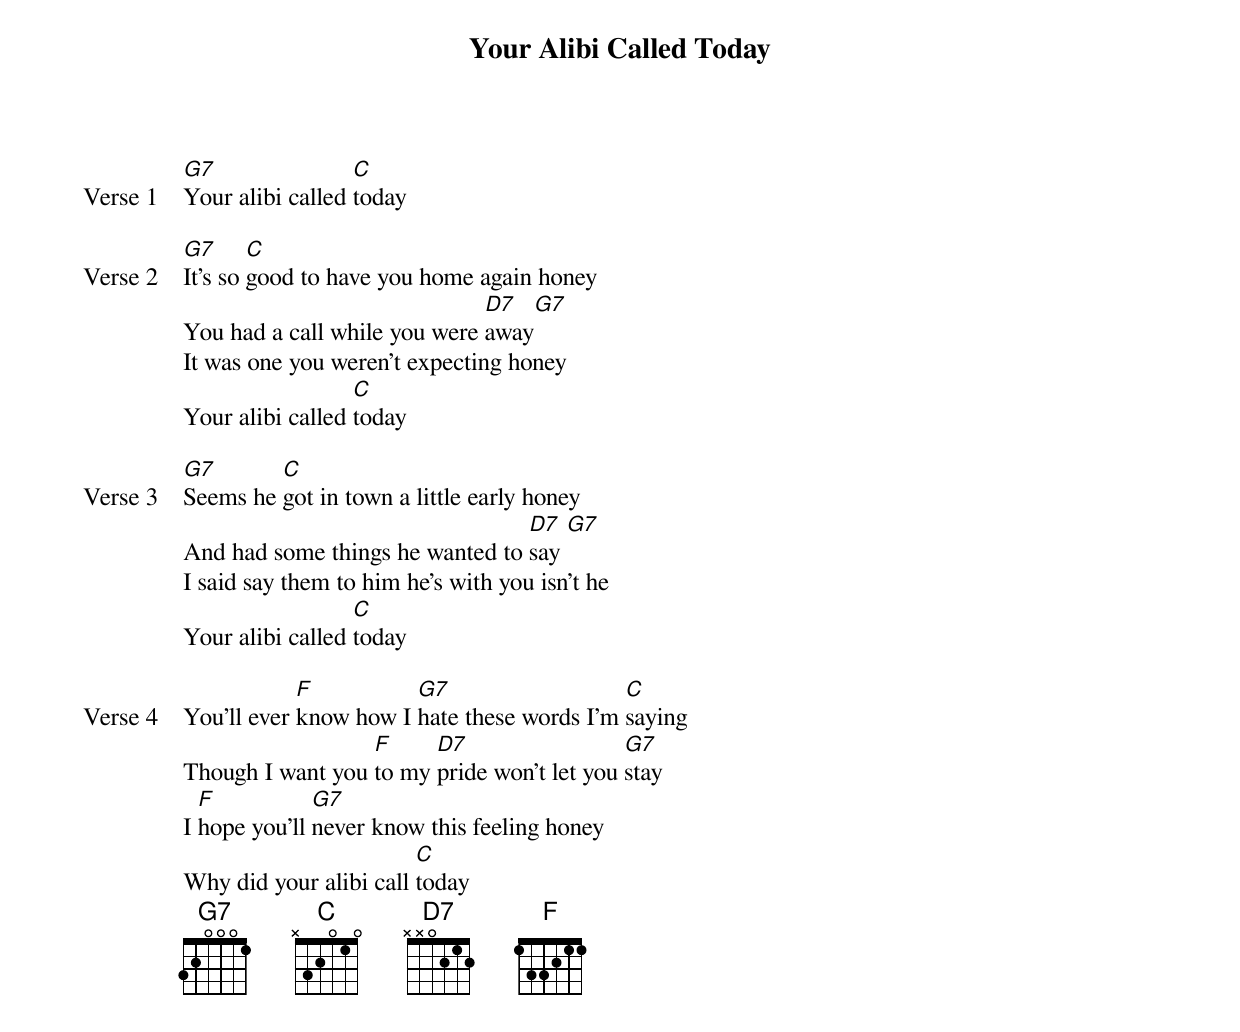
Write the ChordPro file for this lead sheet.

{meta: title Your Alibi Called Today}
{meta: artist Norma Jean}
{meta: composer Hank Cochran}
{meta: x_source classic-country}
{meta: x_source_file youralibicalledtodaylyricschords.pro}
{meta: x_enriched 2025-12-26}

{start_of_verse: Verse 1}
[G7]Your alibi called [C]today
{end_of_verse}

{start_of_verse: Verse 2}
[G7]It's so [C]good to have you home again honey
You had a call while you were [D7]away[G7]
It was one you weren't expecting honey
Your alibi called [C]today
{end_of_verse}

{start_of_verse: Verse 3}
[G7]Seems he [C]got in town a little early honey
And had some things he wanted to [D7]say [G7]
I said say them to him he's with you isn't he
Your alibi called [C]today
{end_of_verse}

{start_of_verse: Verse 4}
You'll ever [F]know how I [G7]hate these words I'm [C]saying
Though I want you [F]to my [D7]pride won't let you [G7]stay
I [F]hope you'll [G7]never know this feeling honey
Why did your alibi call [C]today
{end_of_verse}
